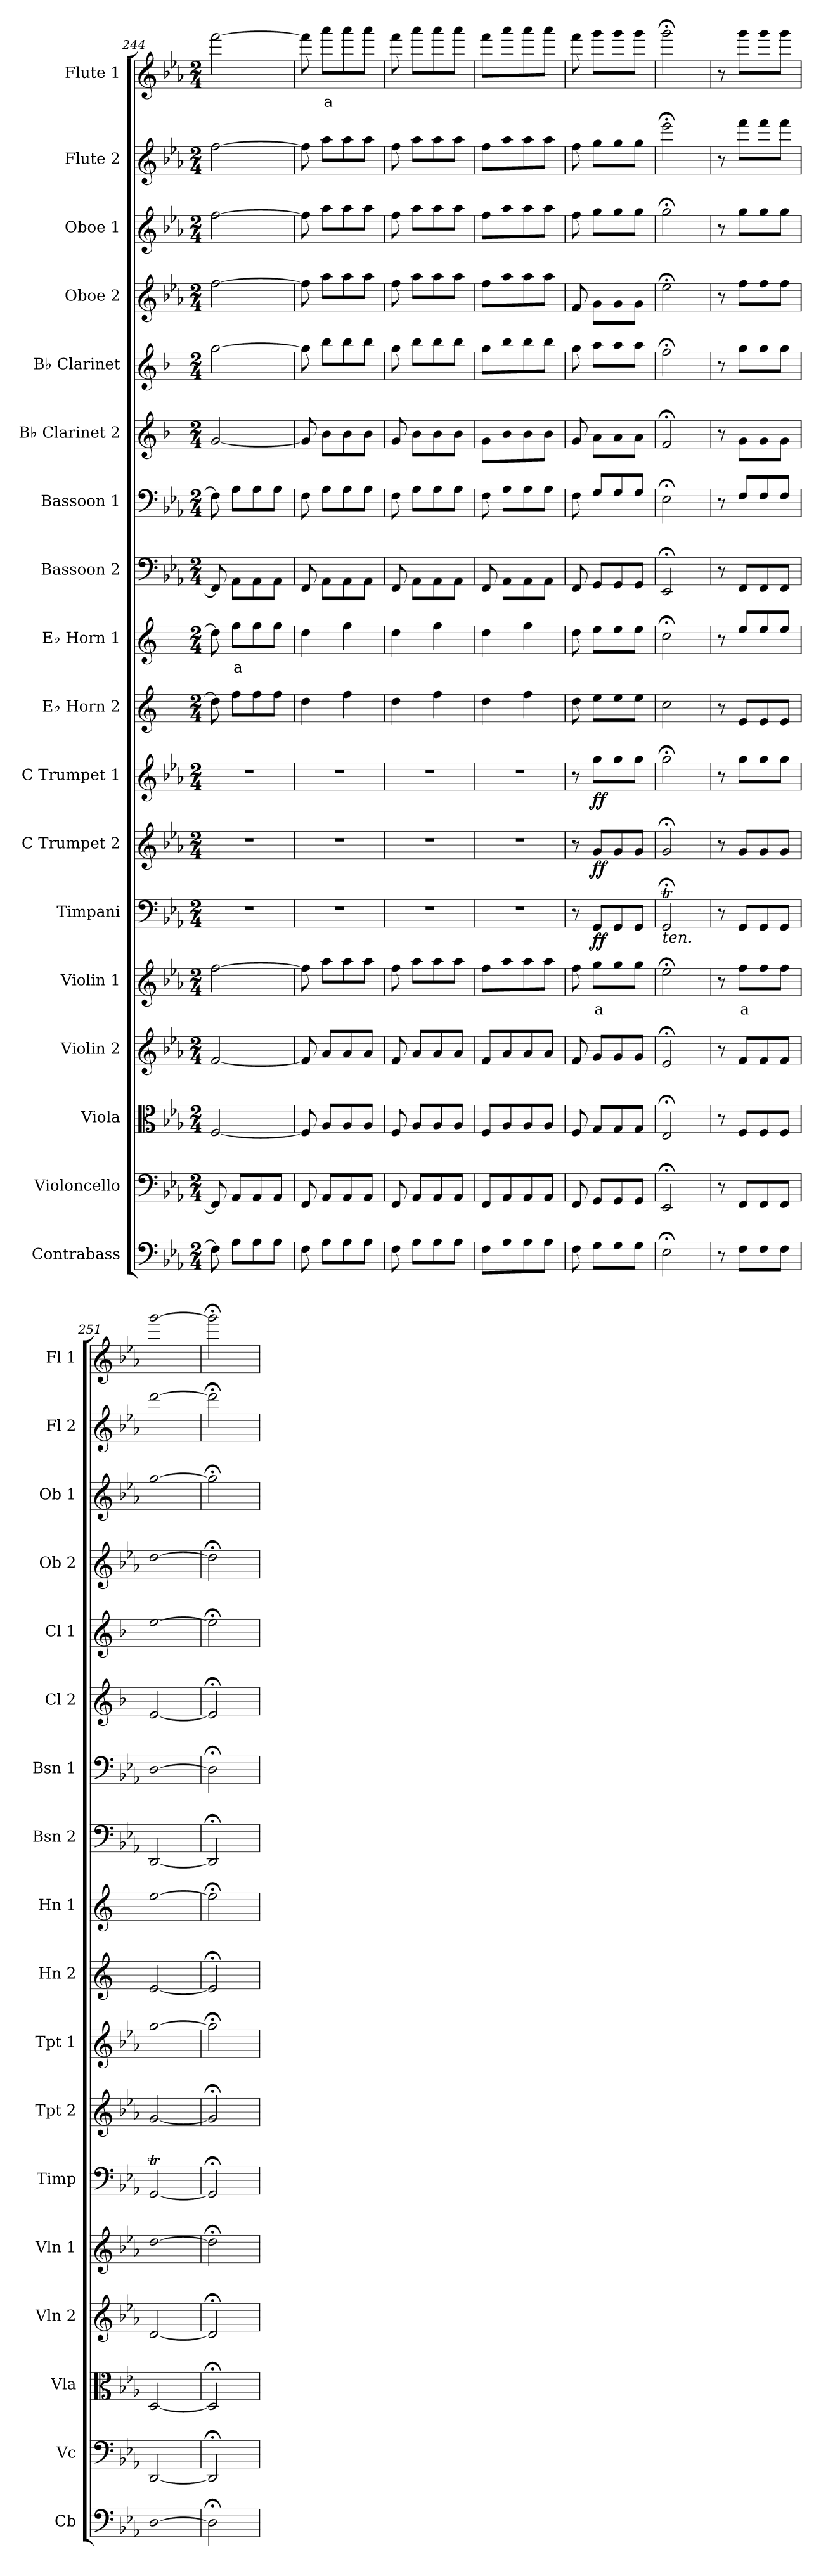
**kern	**kern	**kern	**kern	**kern	**text	**kern	**dynam	**kern	**dynam	**kern	**dynam	**kern	**kern	**text	**kern	**kern	**kern	**kern	**kern	**kern	**kern	**kern	**text
*part18	*part17	*part16	*part15	*part14	*part14	*part13	*part13	*part12	*part12	*part11	*part11	*part10	*part9	*part9	*part8	*part7	*part6	*part5	*part4	*part3	*part2	*part1	*part1
*staff18	*staff17	*staff16	*staff15	*staff14	*staff14	*staff13	*staff13	*staff12	*staff12	*staff11	*staff11	*staff10	*staff9	*staff9	*staff8	*staff7	*staff6	*staff5	*staff4	*staff3	*staff2	*staff1	*staff1
*I"Contrabass	*I"Violoncello	*I"Viola	*I"Violin 2	*I"Violin 1	*	*I"Timpani	*	*I"C Trumpet 2	*	*I"C Trumpet 1	*	*I"E♭ Horn 2	*I"E♭ Horn 1	*	*I"Bassoon 2	*I"Bassoon 1	*I"B♭ Clarinet 2	*I"B♭ Clarinet	*I"Oboe 2	*I"Oboe 1	*I"Flute 2	*I"Flute 1	*
*I'Cb	*I'Vc	*I'Vla	*I'Vln 2	*I'Vln 1	*	*I'Timp	*	*I'Tpt 2	*	*I'Tpt 1	*	*I'Hn 2	*I'Hn 1	*	*I'Bsn 2	*I'Bsn 1	*I'Cl 2	*I'Cl 1	*I'Ob 2	*I'Ob 1	*I'Fl 2	*I'Fl 1	*
*clefF4	*clefF4	*clefC3	*clefG2	*clefG2	*	*clefF4	*	*clefG2	*	*clefG2	*	*clefG2	*clefG2	*	*clefF4	*clefF4	*clefG2	*clefG2	*clefG2	*clefG2	*clefG2	*clefG2	*
*ITrd7c12	*	*	*	*	*	*	*	*	*	*	*	*ITrd5c9	*ITrd5c9	*	*	*	*ITrd1c2	*ITrd1c2	*	*	*	*	*
*k[b-e-a-]	*k[b-e-a-]	*k[b-e-a-]	*k[b-e-a-]	*k[b-e-a-]	*	*k[b-e-a-]	*	*k[b-e-a-]	*	*k[b-e-a-]	*	*k[b-e-a-]	*k[b-e-a-]	*	*k[b-e-a-]	*k[b-e-a-]	*k[b-e-a-]	*k[b-e-a-]	*k[b-e-a-]	*k[b-e-a-]	*k[b-e-a-]	*k[b-e-a-]	*
*M2/4	*M2/4	*M2/4	*M2/4	*M2/4	*	*M2/4	*	*M2/4	*	*M2/4	*	*M2/4	*M2/4	*	*M2/4	*M2/4	*M2/4	*M2/4	*M2/4	*M2/4	*M2/4	*M2/4	*
=244	=244	=244	=244	=244	=244	=244	=244	=244	=244	=244	=244	=244	=244	=244	=244	=244	=244	=244	=244	=244	=244	=244	=244
8FF\]	8FF/]	[2F/	[2f/	[2ff\	.	2r	.	2r	.	2r	.	8f\]	8f\]	.	8FF/]	8F\]	[2f/	[2ff\	[2ff\	[2ff\	[2ff\	[2fff\	.
!	!	!	!	!	!	!	!	!	!	!	!	!	!	!LO:LY:b:color=#FF0000	!	!	!	!	!	!	!	!	!
8AA-\L	8AA-/L	.	.	.	.	.	.	.	.	.	.	8a-\L	8a-\L	a	8AA-\L	8A-\L	.	.	.	.	.	.	.
8AA-\	8AA-/	.	.	.	.	.	.	.	.	.	.	8a-\	8a-\	.	8AA-\	8A-\	.	.	.	.	.	.	.
8AA-\J	8AA-/J	.	.	.	.	.	.	.	.	.	.	8a-\J	8a-\J	.	8AA-\J	8A-\J	.	.	.	.	.	.	.
=245	=245	=245	=245	=245	=245	=245	=245	=245	=245	=245	=245	=245	=245	=245	=245	=245	=245	=245	=245	=245	=245	=245	=245
8FF\	8FF/	8F/]	8f/]	8ff\]	.	2r	.	2r	.	2r	.	4f\	4f\	.	8FF/	8F\	8f/]	8ff\]	8ff\]	8ff\]	8ff\]	8fff\]	.
!	!	!	!	!	!	!	!	!	!	!	!	!	!	!	!	!	!	!	!	!	!	!	!LO:LY:b:color=#FF0000
8AA-\L	8AA-/L	8A-/L	8a-/L	8aa-\L	.	.	.	.	.	.	.	.	.	.	8AA-\L	8A-\L	8a-\L	8aa-\L	8aa-\L	8aa-\L	8aa-\L	8aaa-\L	a
8AA-\	8AA-/	8A-/	8a-/	8aa-\	.	.	.	.	.	.	.	4a-\	4a-\	.	8AA-\	8A-\	8a-\	8aa-\	8aa-\	8aa-\	8aa-\	8aaa-\	.
8AA-\J	8AA-/J	8A-/J	8a-/J	8aa-\J	.	.	.	.	.	.	.	.	.	.	8AA-\J	8A-\J	8a-\J	8aa-\J	8aa-\J	8aa-\J	8aa-\J	8aaa-\J	.
=246	=246	=246	=246	=246	=246	=246	=246	=246	=246	=246	=246	=246	=246	=246	=246	=246	=246	=246	=246	=246	=246	=246	=246
8FF\	8FF/	8F/	8f/	8ff\	.	2r	.	2r	.	2r	.	4f\	4f\	.	8FF/	8F\	8f/	8ff\	8ff\	8ff\	8ff\	8fff\	.
8AA-\L	8AA-/L	8A-/L	8a-/L	8aa-\L	.	.	.	.	.	.	.	.	.	.	8AA-\L	8A-\L	8a-\L	8aa-\L	8aa-\L	8aa-\L	8aa-\L	8aaa-\L	.
8AA-\	8AA-/	8A-/	8a-/	8aa-\	.	.	.	.	.	.	.	4a-\	4a-\	.	8AA-\	8A-\	8a-\	8aa-\	8aa-\	8aa-\	8aa-\	8aaa-\	.
8AA-\J	8AA-/J	8A-/J	8a-/J	8aa-\J	.	.	.	.	.	.	.	.	.	.	8AA-\J	8A-\J	8a-\J	8aa-\J	8aa-\J	8aa-\J	8aa-\J	8aaa-\J	.
=247	=247	=247	=247	=247	=247	=247	=247	=247	=247	=247	=247	=247	=247	=247	=247	=247	=247	=247	=247	=247	=247	=247	=247
8FF\L	8FF/L	8F/L	8f/L	8ff\L	.	2r	.	2r	.	2r	.	4f\	4f\	.	8FF/	8F\	8f\L	8ff\L	8ff\L	8ff\L	8ff\L	8fff\L	.
8AA-\	8AA-/	8A-/	8a-/	8aa-\	.	.	.	.	.	.	.	.	.	.	8AA-\L	8A-\L	8a-\	8aa-\	8aa-\	8aa-\	8aa-\	8aaa-\	.
8AA-\	8AA-/	8A-/	8a-/	8aa-\	.	.	.	.	.	.	.	4a-\	4a-\	.	8AA-\	8A-\	8a-\	8aa-\	8aa-\	8aa-\	8aa-\	8aaa-\	.
8AA-\J	8AA-/J	8A-/J	8a-/J	8aa-\J	.	.	.	.	.	.	.	.	.	.	8AA-\J	8A-\J	8a-\J	8aa-\J	8aa-\J	8aa-\J	8aa-\J	8aaa-\J	.
=248	=248	=248	=248	=248	=248	=248	=248	=248	=248	=248	=248	=248	=248	=248	=248	=248	=248	=248	=248	=248	=248	=248	=248
8FF\	8FF/	8F/	8f/	8ff\	.	8r	.	8r	.	8r	.	8f\	8f\	.	8FF/	8F\	8f/	8ff\	8f/	8ff\	8ff\	8fff\	.
!	!	!	!	!	!LO:LY:b:color=#FF0000	!	!LO:DY:b	!	!LO:DY:b	!	!LO:DY:b	!	!	!	!	!	!	!	!	!	!	!	!
8GG\L	8GG/L	8G/L	8g/L	8gg\L	a	8GG/L	ff	8g/L	ff	8gg\L	ff	8g\L	8g\L	.	8GG/L	8G/L	8g\L	8gg\L	8g\L	8gg\L	8gg\L	8ggg\L	.
8GG\	8GG/	8G/	8g/	8gg\	.	8GG/	.	8g/	.	8gg\	.	8g\	8g\	.	8GG/	8G/	8g\	8gg\	8g\	8gg\	8gg\	8ggg\	.
8GG\J	8GG/J	8G/J	8g/J	8gg\J	.	8GG/J	.	8g/J	.	8gg\J	.	8g\J	8g\J	.	8GG/J	8G/J	8g\J	8gg\J	8g\J	8gg\J	8gg\J	8ggg\J	.
=249	=249	=249	=249	=249	=249	=249	=249	=249	=249	=249	=249	=249	=249	=249	=249	=249	=249	=249	=249	=249	=249	=249	=249
!	!	!	!	!	!	!LO:TX:b:i:t=ten.	!	!	!	!	!	!	!	!	!	!	!	!	!	!	!	!	!
2EE-;<\	2EE-;</	2E-;</	2e-;</	2ee-;<\	.	2GG;<t/	.	2g;</	.	2gg;<\	.	2e-\	2e-;<\	.	2EE-;</	2E-;<\	2e-;</	2ee-;<\	2ee-;<\	2gg;<\	2eee-;<\	2ggg;<\	.
!!LO:PB:g=z
=250	=250	=250	=250	=250	=250	=250	=250	=250	=250	=250	=250	=250	=250	=250	=250	=250	=250	=250	=250	=250	=250	=250	=250
8r	8r	8r	8r	8r	.	8r	.	8r	.	8r	.	8r	8r	.	8r	8r	8r	8r	8r	8r	8r	8r	.
!	!	!	!	!	!LO:LY:b:color=#FF0000	!	!	!	!	!	!	!	!	!	!	!	!	!	!	!	!	!	!
8FF\L	8FF/L	8F/L	8f/L	8ff\L	a	8GG/L	.	8g/L	.	8gg\L	.	8G/L	8g/L	.	8FF/L	8F/L	8f\L	8ff\L	8ff\L	8gg\L	8fff\L	8ggg\L	.
8FF\	8FF/	8F/	8f/	8ff\	.	8GG/	.	8g/	.	8gg\	.	8G/	8g/	.	8FF/	8F/	8f\	8ff\	8ff\	8gg\	8fff\	8ggg\	.
8FF\J	8FF/J	8F/J	8f/J	8ff\J	.	8GG/J	.	8g/J	.	8gg\J	.	8G/J	8g/J	.	8FF/J	8F/J	8f\J	8ff\J	8ff\J	8gg\J	8fff\J	8ggg\J	.
=251	=251	=251	=251	=251	=251	=251	=251	=251	=251	=251	=251	=251	=251	=251	=251	=251	=251	=251	=251	=251	=251	=251	=251
[2DD\	[2DD/	[2D/	[2d/	[2dd\	.	[2GGt/	.	[2g/	.	[2gg\	.	[2G/	[2g\	.	[2DD/	[2D\	[2d/	[2dd\	[2dd\	[2gg\	[2ddd\	[2ggg\	.
=252	=252	=252	=252	=252	=252	=252	=252	=252	=252	=252	=252	=252	=252	=252	=252	=252	=252	=252	=252	=252	=252	=252	=252
2DD;<\]	2DD;</]	2D;</]	2d;</]	2dd;<\]	.	2GGTTT;</]	.	2g;</]	.	2gg;<\]	.	2G;</]	2g;<\]	.	2DD;</]	2D;<\]	2d;</]	2dd;<\]	2dd;<\]	2gg;<\]	2ddd;<\]	2ggg;<\]	.
=	=	=	=	=	=	=	=	=	=	=	=	=	=	=	=	=	=	=	=	=	=	=	=
*-	*-	*-	*-	*-	*-	*-	*-	*-	*-	*-	*-	*-	*-	*-	*-	*-	*-	*-	*-	*-	*-	*-	*-
